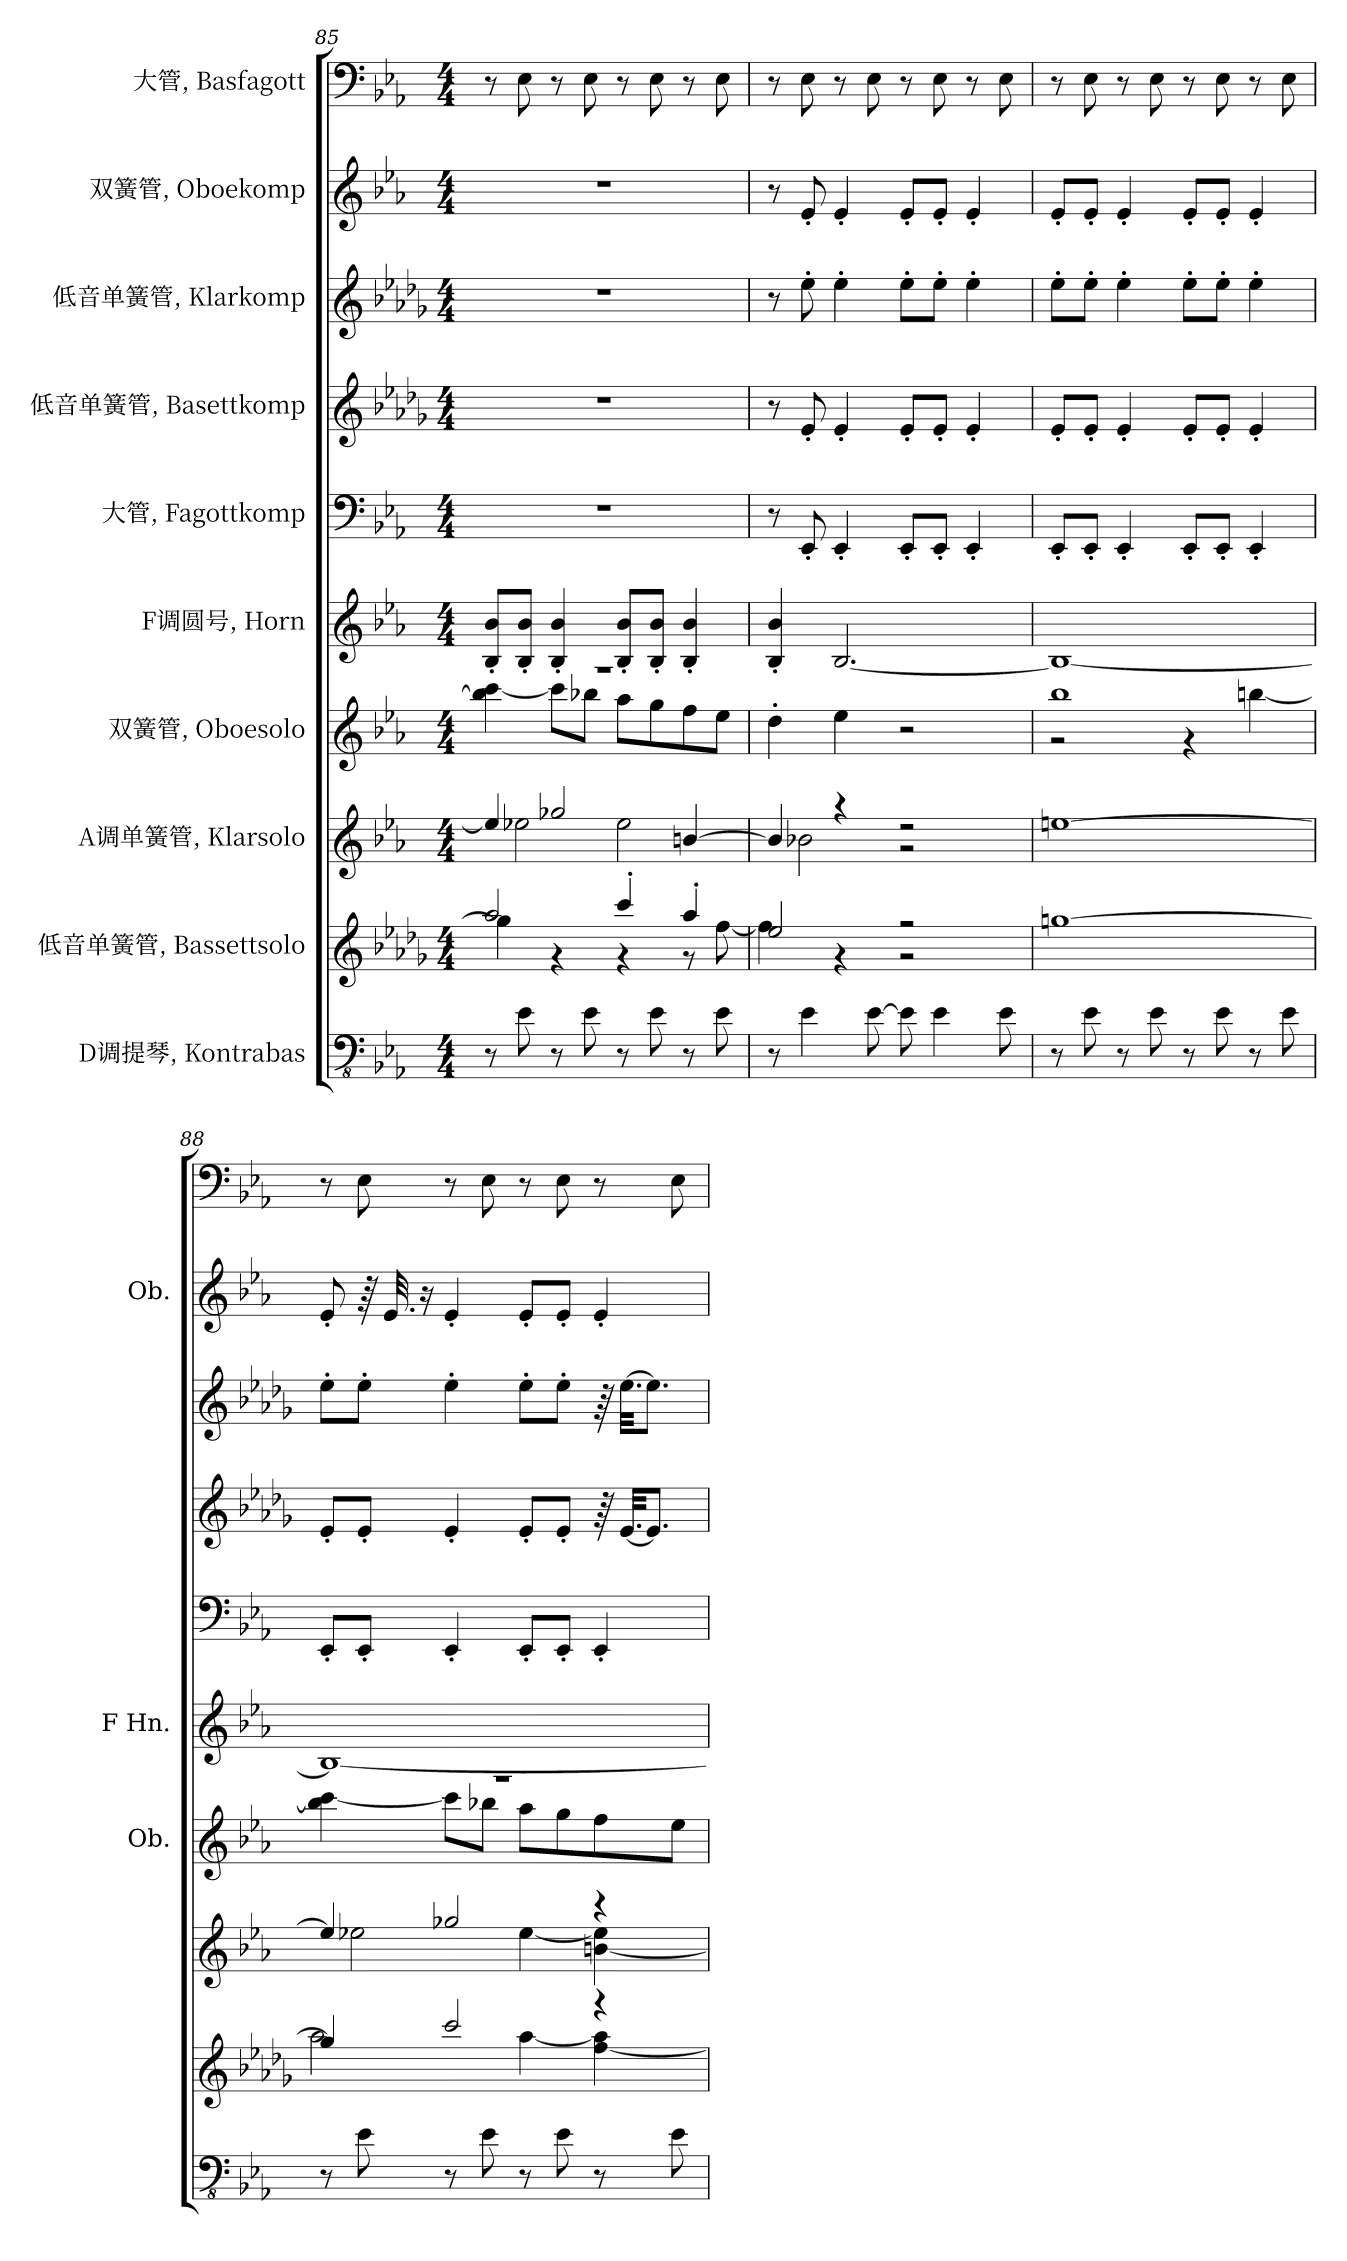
**kern	**kern	**kern	**kern	**kern	**kern	**kern	**kern	**kern	**kern
*part10	*part9	*part8	*part7	*part6	*part5	*part4	*part3	*part2	*part1
*staff10	*staff9	*staff8	*staff7	*staff6	*staff5	*staff4	*staff3	*staff2	*staff1
*I"D调提琴, Kontrabas	*I"低音单簧管, Bassettsolo	*I"A调单簧管, Klarsolo	*I"双簧管, Oboesolo	*I"F调圆号, Horn	*I"大管, Fagottkomp	*I"低音单簧管, Basettkomp	*I"低音单簧管, Klarkomp	*I"双簧管, Oboekomp	*I"大管, Basfagott
*	*	*	*I'Ob.	*I'F Hn.	*	*	*	*I'Ob.	*
*clefFv4	*clefG2	*clefG2	*clefG2	*clefG2	*clefF4	*clefG2	*clefG2	*clefG2	*clefF4
*ITrd7c12	*ITrd8c14	*ITrd2c3	*	*ITrd4c7	*	*ITrd8c14	*ITrd8c14	*	*
*k[b-e-a-]	*k[b-e-a-d-g-]	*k[]	*k[b-e-a-]	*k[b-e-a-d-]	*k[b-e-a-]	*k[b-e-a-d-g-]	*k[b-e-a-d-g-]	*k[b-e-a-]	*k[b-e-a-]
*M4/4	*M4/4	*M4/4	*M4/4	*M4/4	*M4/4	*M4/4	*M4/4	*M4/4	*M4/4
=85	=85	=85	=85	=85	=85	=85	=85	=85	=85
*	*^	*^	*^	*	*	*	*	*	*
8r	2a-/	4g\]	4cc#/]	2ccn\	1r	4bb\] [4ccc\	8E-/' 8e-/'L	1r	1r	1r	1r	8r
8EE-\	.	.	.	.	.	.	8E-/' 8e-/'J	.	.	.	.	8E-\
8r	.	4r	2ee-X/	.	.	8ccc\L]	4E-/' 4e-/'	.	.	.	.	8r
8EE-\	.	.	.	.	.	8bb-X\J	.	.	.	.	.	8E-\
8r	4cc'/	4r	.	2cc\	.	8aa-\L	8E-/' 8e-/'L	.	.	.	.	8r
8EE-\	.	.	.	.	.	8gg\	8E-/' 8e-/'J	.	.	.	.	8E-\
8r	4a-'/	8r	[4g#X/	.	.	8ff\	4E-/' 4e-/'	.	.	.	.	8r
8EE-\	.	[8f\	.	.	.	8ee-\J	.	.	.	.	.	8E-\
*	*	*	*	*	*v	*v	*	*	*	*	*	*
=86	=86	=86	=86	=86	=86	=86	=86	=86	=86	=86	=86
8r	2e-/	4f\]	4g#/]	2gn\	4dd'\	4E-/' 4e-/'	8r	8r	8r	8r	8r
4EE-\	.	.	.	.	.	.	8EE-'/	8E-'/	8e-'\	8e-'/	8E-\
.	.	4r	4r	.	4ee-\	[2.E-/	4EE-'/	4E-'/	4e-'\	4e-'/	8r
[8EE-\	.	.	.	.	.	.	.	.	.	.	8E-\
8EE-\]	2r	2r	2r	2r	2r	.	8EE-'/L	8E-'/L	8e-'\L	8e-'/L	8r
4EE-\	.	.	.	.	.	.	8EE-'/J	8E-'/J	8e-'\J	8e-'/J	8E-\
.	.	.	.	.	.	.	4EE-'/	4E-'/	4e-'\	4e-'/	8r
8EE-\	.	.	.	.	.	.	.	.	.	.	8E-\
*	*v	*v	*	*	*	*	*	*	*	*	*
*	*	*v	*v	*	*	*	*	*	*	*
=87	=87	=87	=87	=87	=87	=87	=87	=87	=87
*	*	*	*^	*	*	*	*	*	*
8r	[1gn	[1cc#X	1bb-	2r	1E-_	8EE-'/L	8E-'/L	8e-'\L	8e-'/L	8r
8EE-\	.	.	.	.	.	8EE-'/J	8E-'/J	8e-'\J	8e-'/J	8E-\
8r	.	.	.	.	.	4EE-'/	4E-'/	4e-'\	4e-'/	8r
8EE-\	.	.	.	.	.	.	.	.	.	8E-\
8r	.	.	.	4r	.	8EE-'/L	8E-'/L	8e-'\L	8e-'/L	8r
8EE-\	.	.	.	.	.	8EE-'/J	8E-'/J	8e-'\J	8e-'/J	8E-\
8r	.	.	.	[4bbn\	.	4EE-'/	4E-'/	4e-'\	4e-'/	8r
8EE-\	.	.	.	.	.	.	.	.	.	8E-\
!!LO:PB:g=z
=88	=88	=88	=88	=88	=88	=88	=88	=88	=88	=88
*	*^	*^	*	*	*	*	*	*	*	*
8r	4g/]	2a-\	4cc#/]	2ccn\	1r	4bb\] [4ccc\	1E-_	8EE-'/L	8E-'/L	8e-'\L	8e-'/	8r
8EE-\	.	.	.	.	.	.	.	8EE-'/J	8E-'/J	8e-'\J	64r	8E-\
.	.	.	.	.	.	.	.	.	.	.	32.e-/	.
.	.	.	.	.	.	.	.	.	.	.	16r	.
8r	2cc/	.	2ee-X/	.	.	8ccc\L]	.	4EE-'/	4E-'/	4e-'\	4e-'/	8r
8EE-\	.	.	.	.	.	8bb-X\J	.	.	.	.	.	8E-\
8r	.	[4a-\	.	[4cc\	.	8aa-\L	.	8EE-'/L	8E-'/L	8e-'\L	8e-'/L	8r
8EE-\	.	.	.	.	.	8gg\	.	8EE-'/J	8E-'/J	8e-'\J	8e-'/J	8E-\
8r	4r	[4f\ 4a-\]	4r	[4g#X\ 4cc\]	.	8ff\	.	4EE-'/	64r	64r	4e-'/	8r
.	.	.	.	.	.	.	.	.	[32.E-/KKL	[32.e-\KKL	.	.
.	.	.	.	.	.	.	.	.	8.E-/J]	8.e-\J]	.	.
8EE-\	.	.	.	.	.	8ee-\J	.	.	.	.	.	8E-\
*	*v	*v	*	*	*v	*v	*	*	*	*	*	*
*	*	*v	*v	*	*	*	*	*	*	*
=	=	=	=	=	=	=	=	=	=
*-	*-	*-	*-	*-	*-	*-	*-	*-	*-
